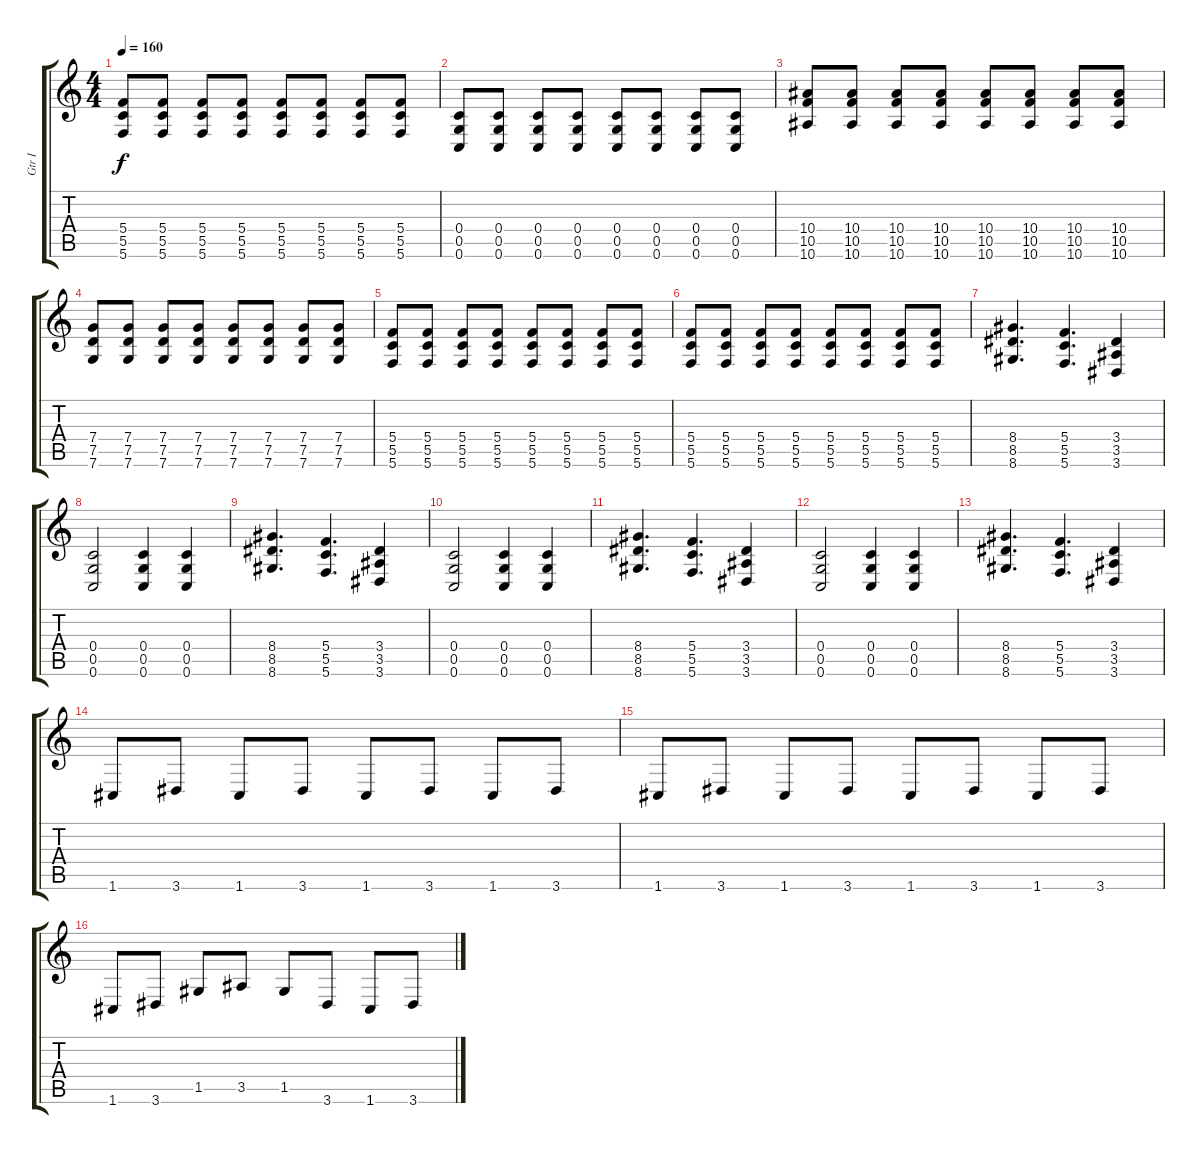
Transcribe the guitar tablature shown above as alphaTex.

\track ("Gtr I" "Gtr I") {instrument overdrivenguitar}
\staff {score tabs}
\tuning (D4 A3 F3 C3 G2 C2) {hide}
\ts (4 4)
\tempo 160
\clef g2
\ks c
(5.4 5.5 5.6).8{dy f} (5.4 5.5 5.6).8 (5.4 5.5 5.6).8 (5.4 5.5 5.6).8 (5.4 5.5 5.6).8 (5.4 5.5 5.6).8 (5.4 5.5 5.6).8 (5.4 5.5 5.6).8 |
(0.4 0.5 0.6).8 (0.4 0.5 0.6).8 (0.4 0.5 0.6).8 (0.4 0.5 0.6).8 (0.4 0.5 0.6).8 (0.4 0.5 0.6).8 (0.4 0.5 0.6).8 (0.4 0.5 0.6).8 |
(10.4 10.5 10.6).8 (10.4 10.5 10.6).8 (10.4 10.5 10.6).8 (10.4 10.5 10.6).8 (10.4 10.5 10.6).8 (10.4 10.5 10.6).8 (10.4 10.5 10.6).8 (10.4 10.5 10.6).8 |
(7.4 7.5 7.6).8 (7.4 7.5 7.6).8 (7.4 7.5 7.6).8 (7.4 7.5 7.6).8 (7.4 7.5 7.6).8 (7.4 7.5 7.6).8 (7.4 7.5 7.6).8 (7.4 7.5 7.6).8 |
(5.4 5.5 5.6).8 (5.4 5.5 5.6).8 (5.4 5.5 5.6).8 (5.4 5.5 5.6).8 (5.4 5.5 5.6).8 (5.4 5.5 5.6).8 (5.4 5.5 5.6).8 (5.4 5.5 5.6).8 |
(5.4 5.5 5.6).8 (5.4 5.5 5.6).8 (5.4 5.5 5.6).8 (5.4 5.5 5.6).8 (5.4 5.5 5.6).8 (5.4 5.5 5.6).8 (5.4 5.5 5.6).8 (5.4 5.5 5.6).8 |
(8.4 8.5 8.6).4{d} (5.4 5.5 5.6).4{d} (3.4 3.5 3.6).4 |
(0.4 0.5 0.6).2 (0.4 0.5 0.6).4 (0.4 0.5 0.6).4 |
(8.4 8.5 8.6).4{d} (5.4 5.5 5.6).4{d} (3.4 3.5 3.6).4 |
(0.4 0.5 0.6).2 (0.4 0.5 0.6).4 (0.4 0.5 0.6).4 |
(8.4 8.5 8.6).4{d} (5.4 5.5 5.6).4{d} (3.4 3.5 3.6).4 |
(0.4 0.5 0.6).2 (0.4 0.5 0.6).4 (0.4 0.5 0.6).4 |
(8.4 8.5 8.6).4{d} (5.4 5.5 5.6).4{d} (3.4 3.5 3.6).4 |
1.6.8 3.6.8 1.6.8 3.6.8 1.6.8 3.6.8 1.6.8 3.6.8 |
1.6.8 3.6.8 1.6.8 3.6.8 1.6.8 3.6.8 1.6.8 3.6.8 |
1.6.8 3.6.8 1.5.8 3.5.8 1.5.8 3.6.8 1.6.8 3.6.8
